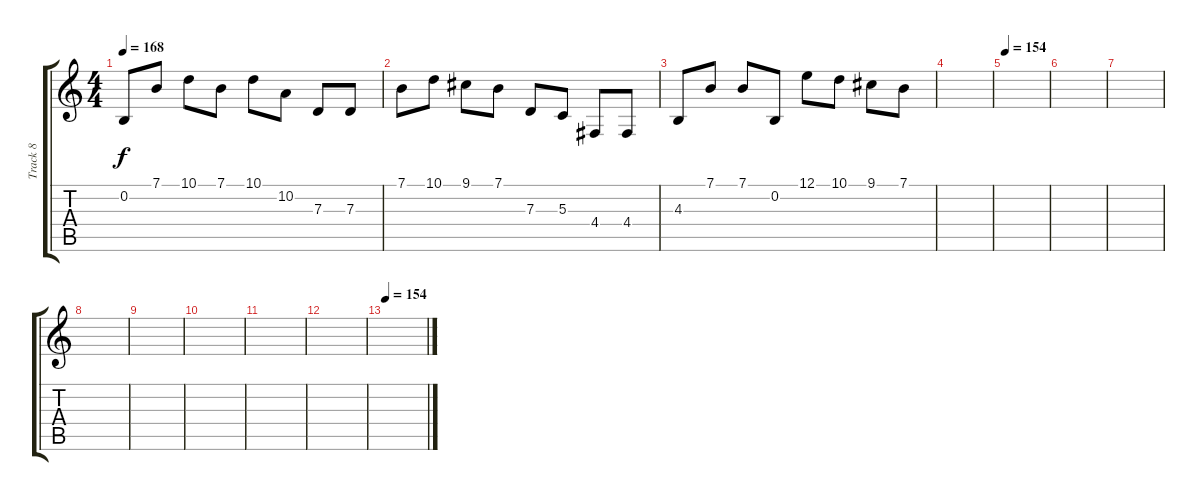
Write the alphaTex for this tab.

\track ("Track 8" "Track 8") {instrument harpsichord}
\staff {score tabs}
\tuning (E4 B3 G3 D3 A2 E2) {hide}
\ts (4 4)
\tempo 168
\clef g2
\ks c
0.2.8{dy f} 7.1.8 10.1.8 7.1.8 10.1.8 10.2.8 7.3.8 7.3.8 |
7.1.8 10.1.8 9.1.8 7.1.8 7.3.8 5.3.8 4.4.8 4.4.8 |
4.3.8 7.1.8 7.1.8 0.2.8 12.1.8 10.1.8 9.1.8 7.1.8 |
|
\tempo 154
|
|
|
|
|
|
|
|
\tempo 154
